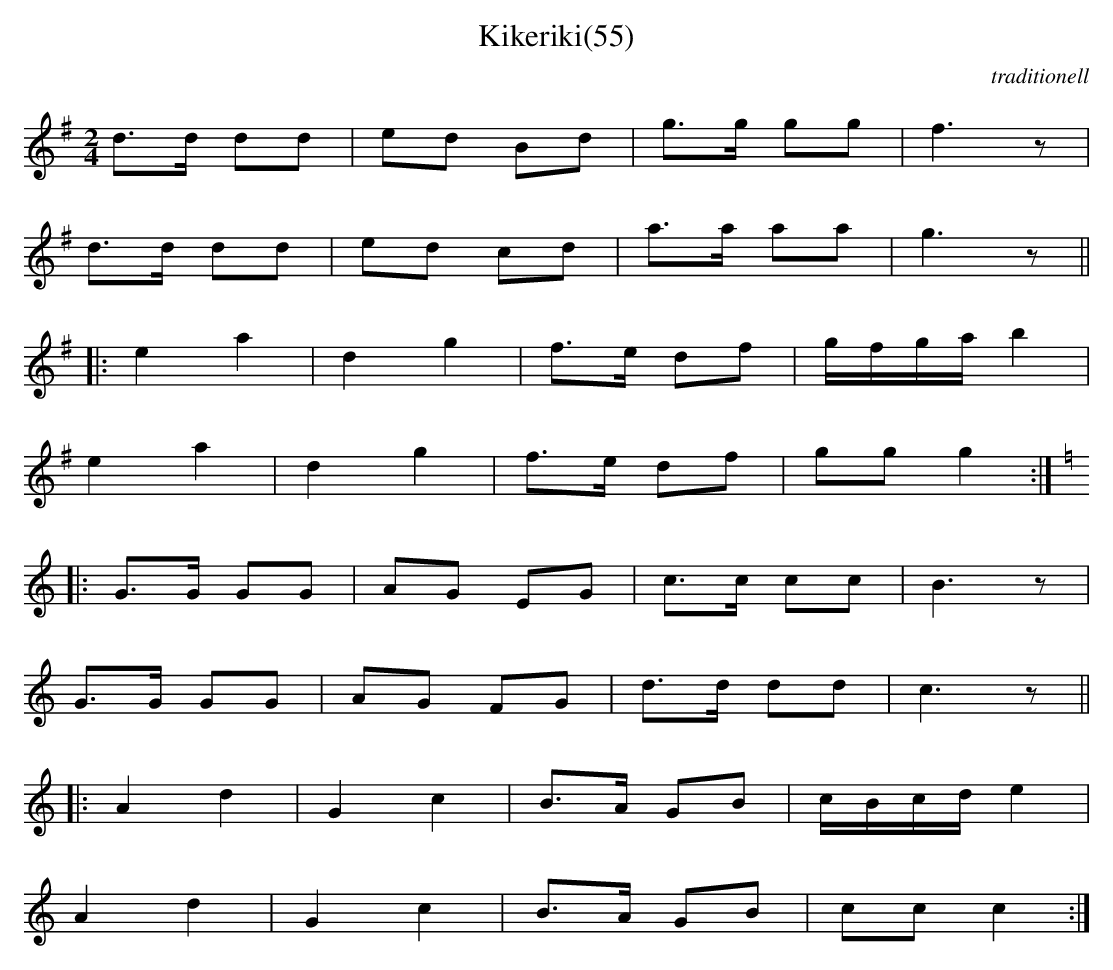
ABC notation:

X:1
T:Kikeriki(55)
C:traditionell
M:2/4
L:1/8
K:G
d>d dd | ed Bd | g>g gg | f3z |
d>d dd | ed cd | a>a aa | g3z ||
|:\
e2 a2 | d2 g2 | f>e df | g/f/g/a/ b2 |
e2 a2 | d2 g2 | f>e df | gg g2 :|
K:C
|:\
G>G GG | AG EG | c>c cc | B3z |
G>G GG | AG FG | d>d dd | c3z ||
|:\
A2 d2 | G2 c2 | B>A GB | c/B/c/d/ e2 |
A2 d2 | G2 c2 | B>A GB | cc c2 :|
